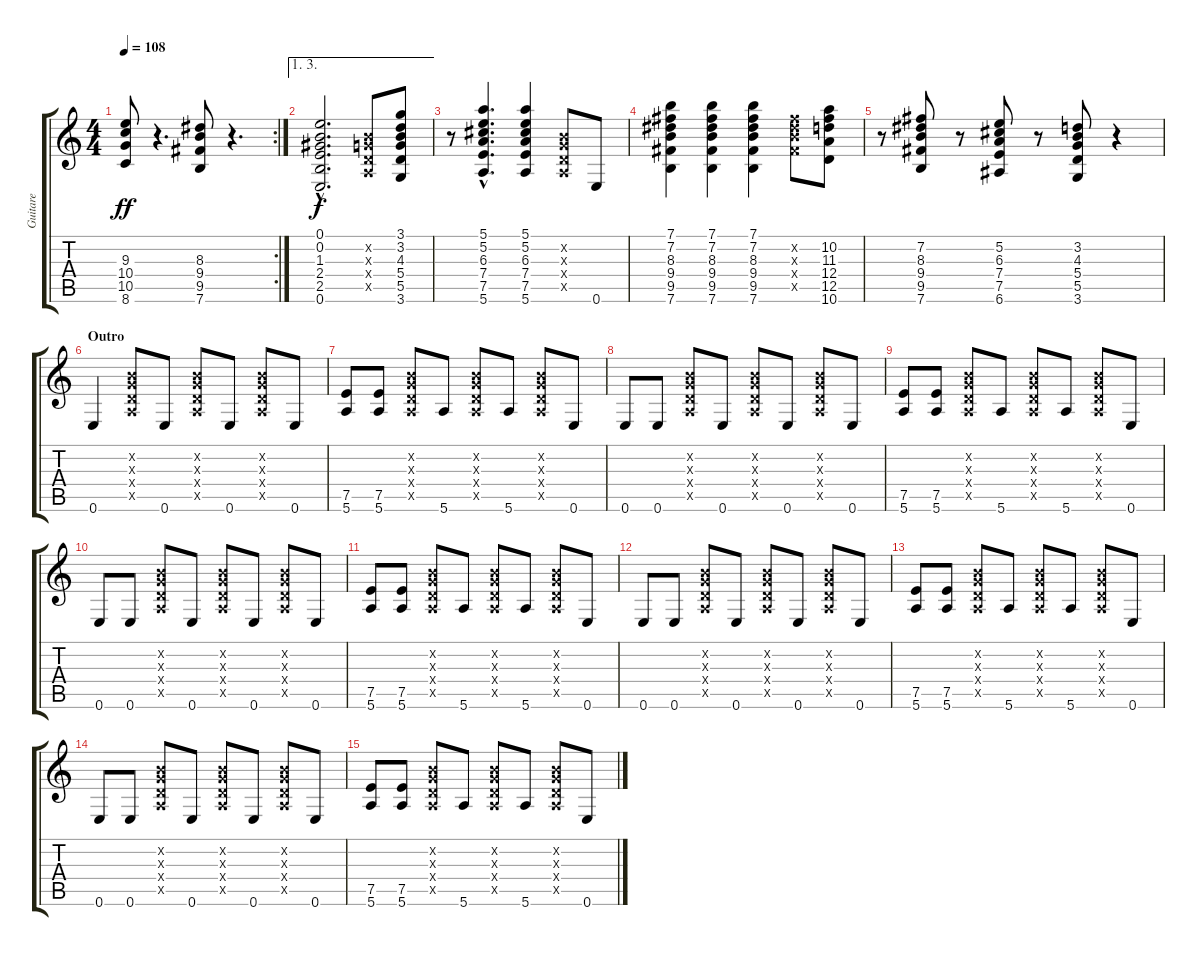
\track ("Guitare" "Guitare") {instrument electricguitarjazz}
\staff {score tabs}
\tuning (E4 B3 G3 D3 A2 E2) {hide}
\rc 2
\ts (4 4)
\tempo 108
\clef g2
\ks c
(9.3 10.4 10.5 8.6).8{dy ff} r.4{d} (8.3 9.4 9.5 7.6).8 r.4{d} |
\ae (1 3)
(0.1{hac} 0.2{hac} 1.3{hac} 2.4{hac} 2.5{hac} 0.6{hac}).2{d dy f} (0.2{x} 0.3{x} 0.4{x} 0.5{x}).8 (3.1 3.2 4.3 5.4 5.5 3.6).8 |
r.8 (5.1{hac} 5.2{hac} 6.3{hac} 7.4{hac} 7.5{hac} 5.6{hac}).4{d} (5.1 5.2 6.3 7.4 7.5 5.6).4 (0.2{x} 0.3{x} 0.4{x} 0.5{x}).8 0.6.8 |
(7.1 7.2 8.3 9.4 9.5 7.6).4 (7.1 7.2 8.3 9.4 9.5 7.6).4 (7.1 7.2 8.3 9.4 9.5 7.6).4 (7.2{x} 8.3{x} 9.4{x} 9.5{x}).8 (10.2 11.3 12.4 12.5 10.6).8 |
r.8 (7.2 8.3 9.4 9.5 7.6).8 r.8 (5.2 6.3 7.4 7.5 6.6).8 r.8 (3.2 4.3 5.4 5.5 3.6).8 r.4 |
\section ("" "Outro")
0.6.4 (0.2{x} 0.3{x} 0.4{x} 0.5{x}).8 0.6.8 (0.2{x} 0.3{x} 0.4{x} 0.5{x}).8 0.6.8 (0.2{x} 0.3{x} 0.4{x} 0.5{x}).8 0.6.8 |
(7.5 5.6).8 (7.5 5.6).8 (0.2{x} 0.3{x} 0.4{x} 0.5{x}).8 5.6.8 (0.2{x} 0.3{x} 0.4{x} 0.5{x}).8 5.6.8 (0.2{x} 0.3{x} 0.4{x} 0.5{x}).8 0.6.8 |
0.6.8 0.6.8 (0.2{x} 0.3{x} 0.4{x} 0.5{x}).8 0.6.8 (0.2{x} 0.3{x} 0.4{x} 0.5{x}).8 0.6.8 (0.2{x} 0.3{x} 0.4{x} 0.5{x}).8 0.6.8 |
(7.5 5.6).8 (7.5 5.6).8 (0.2{x} 0.3{x} 0.4{x} 0.5{x}).8 5.6.8 (0.2{x} 0.3{x} 0.4{x} 0.5{x}).8 5.6.8 (0.2{x} 0.3{x} 0.4{x} 0.5{x}).8 0.6.8 |
0.6.8{volume 8} 0.6.8 (0.2{x} 0.3{x} 0.4{x} 0.5{x}).8 0.6.8 (0.2{x} 0.3{x} 0.4{x} 0.5{x}).8 0.6.8 (0.2{x} 0.3{x} 0.4{x} 0.5{x}).8 0.6.8 |
(7.5 5.6).8 (7.5 5.6).8 (0.2{x} 0.3{x} 0.4{x} 0.5{x}).8 5.6.8 (0.2{x} 0.3{x} 0.4{x} 0.5{x}).8 5.6.8 (0.2{x} 0.3{x} 0.4{x} 0.5{x}).8 0.6.8 |
0.6.8 0.6.8 (0.2{x} 0.3{x} 0.4{x} 0.5{x}).8 0.6.8 (0.2{x} 0.3{x} 0.4{x} 0.5{x}).8 0.6.8 (0.2{x} 0.3{x} 0.4{x} 0.5{x}).8 0.6.8 |
(7.5 5.6).8{volume 0} (7.5 5.6).8 (0.2{x} 0.3{x} 0.4{x} 0.5{x}).8 5.6.8 (0.2{x} 0.3{x} 0.4{x} 0.5{x}).8 5.6.8 (0.2{x} 0.3{x} 0.4{x} 0.5{x}).8 0.6.8 |
0.6.8 0.6.8 (0.2{x} 0.3{x} 0.4{x} 0.5{x}).8 0.6.8 (0.2{x} 0.3{x} 0.4{x} 0.5{x}).8 0.6.8 (0.2{x} 0.3{x} 0.4{x} 0.5{x}).8 0.6.8 |
(7.5 5.6).8 (7.5 5.6).8 (0.2{x} 0.3{x} 0.4{x} 0.5{x}).8 5.6.8 (0.2{x} 0.3{x} 0.4{x} 0.5{x}).8 5.6.8 (0.2{x} 0.3{x} 0.4{x} 0.5{x}).8 0.6.8
